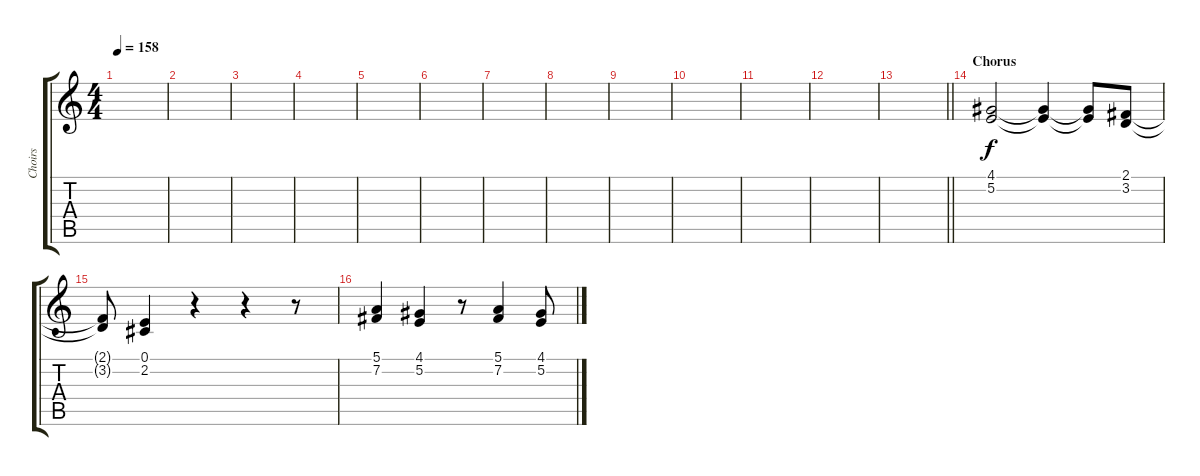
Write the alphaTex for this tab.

\track ("Choirs" "Choirs") {instrument voiceoohs}
\staff {score tabs}
\tuning (E4 B3 G3 D3 A2 E2) {hide}
\ts (4 4)
\tempo 158
\clef g2
\ks c
|
|
|
|
|
|
|
|
|
|
|
|
\barLineRight lightlight
|
\section ("" "Chorus")
(4.1 5.2).2 (4.1{t} 5.2{t}).4 (4.1{t} 5.2{t}).8 (2.1 3.2).8 |
(2.1{t} 3.2{t}).8 (0.1 2.2).4 r.4 r.4 r.8 |
(5.1 7.2).4 (4.1 5.2).4 r.8 (5.1 7.2).4 (4.1 5.2).8
